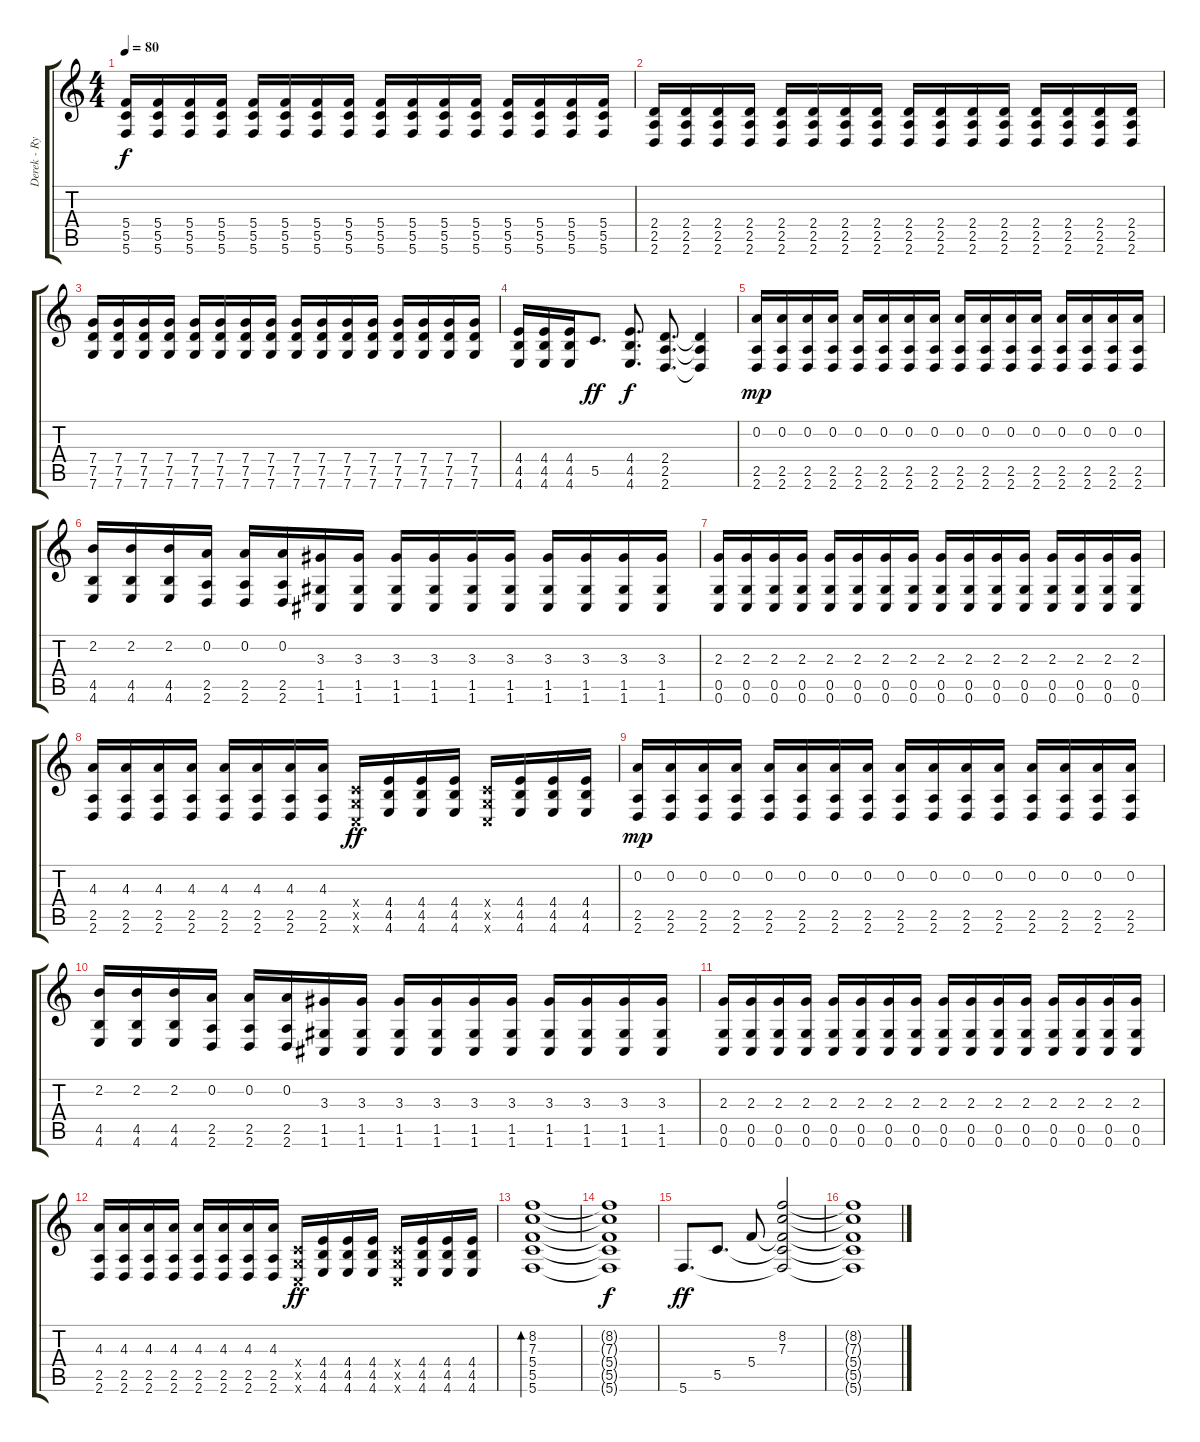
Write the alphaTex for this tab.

\track ("Derek - Rythm" "Derek - Ry") {instrument distortionguitar}
\staff {score tabs}
\tuning (D4 A3 F3 C3 G2 C2) {hide}
\ts (4 4)
\tempo 80
\clef g2
\ks c
(5.4 5.5 5.6).16{dy f} (5.4 5.5 5.6).16 (5.4 5.5 5.6).16 (5.4 5.5 5.6).16 (5.4 5.5 5.6).16 (5.4 5.5 5.6).16 (5.4 5.5 5.6).16 (5.4 5.5 5.6).16 (5.4 5.5 5.6).16 (5.4 5.5 5.6).16 (5.4 5.5 5.6).16 (5.4 5.5 5.6).16 (5.4 5.5 5.6).16 (5.4 5.5 5.6).16 (5.4 5.5 5.6).16 (5.4 5.5 5.6).16 |
(2.4 2.5 2.6).16 (2.4 2.5 2.6).16 (2.4 2.5 2.6).16 (2.4 2.5 2.6).16 (2.4 2.5 2.6).16 (2.4 2.5 2.6).16 (2.4 2.5 2.6).16 (2.4 2.5 2.6).16 (2.4 2.5 2.6).16 (2.4 2.5 2.6).16 (2.4 2.5 2.6).16 (2.4 2.5 2.6).16 (2.4 2.5 2.6).16 (2.4 2.5 2.6).16 (2.4 2.5 2.6).16 (2.4 2.5 2.6).16 |
(7.4 7.5 7.6).16 (7.4 7.5 7.6).16 (7.4 7.5 7.6).16 (7.4 7.5 7.6).16 (7.4 7.5 7.6).16 (7.4 7.5 7.6).16 (7.4 7.5 7.6).16 (7.4 7.5 7.6).16 (7.4 7.5 7.6).16 (7.4 7.5 7.6).16 (7.4 7.5 7.6).16 (7.4 7.5 7.6).16 (7.4 7.5 7.6).16 (7.4 7.5 7.6).16 (7.4 7.5 7.6).16 (7.4 7.5 7.6).16 |
(4.4 4.5 4.6).16 (4.4 4.5 4.6).16 (4.4 4.5 4.6).16 5.5.8{d dy ff} (4.4 4.5 4.6).8{d dy f} (2.4 2.5 2.6).8{d} (2.4{t} 2.5{t} 2.6{t}).4 |
(0.2 2.5 2.6).16{dy mp} (0.2 2.5 2.6).16 (0.2 2.5 2.6).16 (0.2 2.5 2.6).16 (0.2 2.5 2.6).16 (0.2 2.5 2.6).16 (0.2 2.5 2.6).16 (0.2 2.5 2.6).16 (0.2 2.5 2.6).16 (0.2 2.5 2.6).16 (0.2 2.5 2.6).16 (0.2 2.5 2.6).16 (0.2 2.5 2.6).16 (0.2 2.5 2.6).16 (0.2 2.5 2.6).16 (0.2 2.5 2.6).16 |
(2.2 4.5 4.6).16 (2.2 4.5 4.6).16 (2.2 4.5 4.6).16 (0.2 2.5 2.6).16 (0.2 2.5 2.6).16 (0.2 2.5 2.6).16 (3.3 1.5 1.6).16 (3.3 1.5 1.6).16 (3.3 1.5 1.6).16 (3.3 1.5 1.6).16 (3.3 1.5 1.6).16 (3.3 1.5 1.6).16 (3.3 1.5 1.6).16 (3.3 1.5 1.6).16 (3.3 1.5 1.6).16 (3.3 1.5 1.6).16 |
(2.3 0.5 0.6).16 (2.3 0.5 0.6).16 (2.3 0.5 0.6).16 (2.3 0.5 0.6).16 (2.3 0.5 0.6).16 (2.3 0.5 0.6).16 (2.3 0.5 0.6).16 (2.3 0.5 0.6).16 (2.3 0.5 0.6).16 (2.3 0.5 0.6).16 (2.3 0.5 0.6).16 (2.3 0.5 0.6).16 (2.3 0.5 0.6).16 (2.3 0.5 0.6).16 (2.3 0.5 0.6).16 (2.3 0.5 0.6).16 |
(4.3 2.5 2.6).16 (4.3 2.5 2.6).16 (4.3 2.5 2.6).16 (4.3 2.5 2.6).16 (4.3 2.5 2.6).16 (4.3 2.5 2.6).16 (4.3 2.5 2.6).16 (4.3 2.5 2.6).16 (0.4{x} 0.5{x} 0.6{x}).16{dy ff} (4.4 4.5 4.6).16 (4.4 4.5 4.6).16 (4.4 4.5 4.6).16 (0.4{x} 0.5{x} 0.6{x}).16 (4.4 4.5 4.6).16 (4.4 4.5 4.6).16 (4.4 4.5 4.6).16 |
(0.2 2.5 2.6).16{dy mp} (0.2 2.5 2.6).16 (0.2 2.5 2.6).16 (0.2 2.5 2.6).16 (0.2 2.5 2.6).16 (0.2 2.5 2.6).16 (0.2 2.5 2.6).16 (0.2 2.5 2.6).16 (0.2 2.5 2.6).16 (0.2 2.5 2.6).16 (0.2 2.5 2.6).16 (0.2 2.5 2.6).16 (0.2 2.5 2.6).16 (0.2 2.5 2.6).16 (0.2 2.5 2.6).16 (0.2 2.5 2.6).16 |
(2.2 4.5 4.6).16 (2.2 4.5 4.6).16 (2.2 4.5 4.6).16 (0.2 2.5 2.6).16 (0.2 2.5 2.6).16 (0.2 2.5 2.6).16 (3.3 1.5 1.6).16 (3.3 1.5 1.6).16 (3.3 1.5 1.6).16 (3.3 1.5 1.6).16 (3.3 1.5 1.6).16 (3.3 1.5 1.6).16 (3.3 1.5 1.6).16 (3.3 1.5 1.6).16 (3.3 1.5 1.6).16 (3.3 1.5 1.6).16 |
(2.3 0.5 0.6).16 (2.3 0.5 0.6).16 (2.3 0.5 0.6).16 (2.3 0.5 0.6).16 (2.3 0.5 0.6).16 (2.3 0.5 0.6).16 (2.3 0.5 0.6).16 (2.3 0.5 0.6).16 (2.3 0.5 0.6).16 (2.3 0.5 0.6).16 (2.3 0.5 0.6).16 (2.3 0.5 0.6).16 (2.3 0.5 0.6).16 (2.3 0.5 0.6).16 (2.3 0.5 0.6).16 (2.3 0.5 0.6).16 |
(4.3 2.5 2.6).16 (4.3 2.5 2.6).16 (4.3 2.5 2.6).16 (4.3 2.5 2.6).16 (4.3 2.5 2.6).16 (4.3 2.5 2.6).16 (4.3 2.5 2.6).16 (4.3 2.5 2.6).16 (0.4{x} 0.5{x} 0.6{x}).16{dy ff} (4.4 4.5 4.6).16 (4.4 4.5 4.6).16 (4.4 4.5 4.6).16 (0.4{x} 0.5{x} 0.6{x}).16 (4.4 4.5 4.6).16 (4.4 4.5 4.6).16 (4.4 4.5 4.6).16 |
(8.2 7.3 5.4 5.5 5.6).1{bd 60} |
(8.2{t} 7.3{t} 5.4{t} 5.5{t} 5.6{t}).1{dy f} |
5.6.8{d dy ff} 5.5.8{d} 5.4.8 (8.2 7.3 5.4{t} 5.5{t} 5.6{t}).2 |
(8.2{t} 7.3{t} 5.4{t} 5.5{t} 5.6{t}).1
